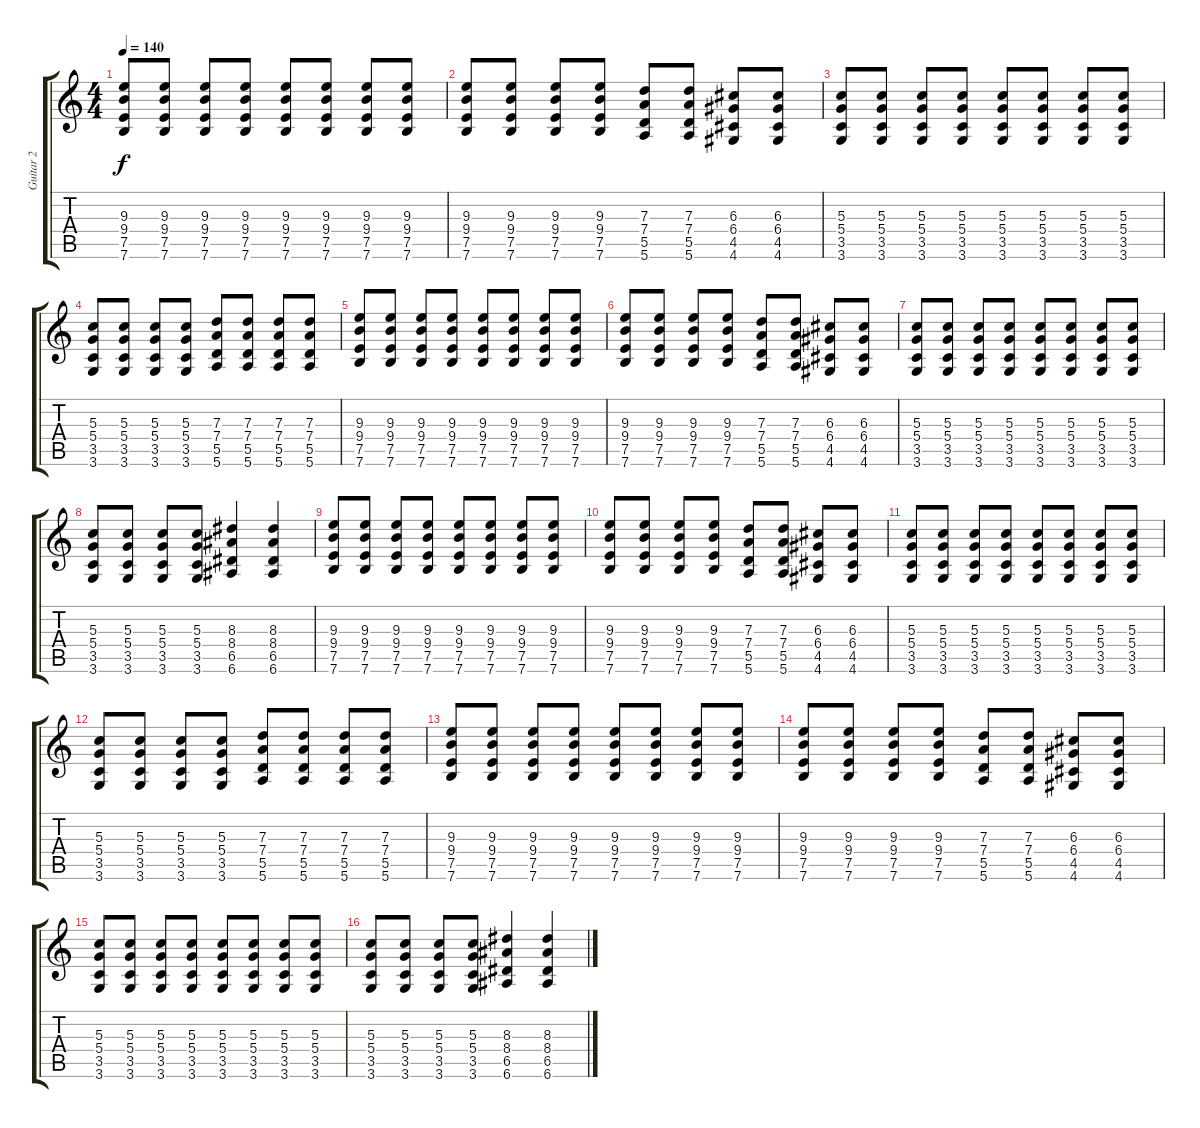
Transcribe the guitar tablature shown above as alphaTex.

\track ("Guitar 2" "Guitar 2") {instrument overdrivenguitar}
\staff {score tabs}
\tuning (E4 B3 G3 D3 A2 E2) {hide}
\ts (4 4)
\tempo 140
\clef g2
\ks c
(9.3 9.4 7.5 7.6).8{dy f instrument overdrivenguitar} (9.3 9.4 7.5 7.6).8 (9.3 9.4 7.5 7.6).8 (9.3 9.4 7.5 7.6).8 (9.3 9.4 7.5 7.6).8 (9.3 9.4 7.5 7.6).8 (9.3 9.4 7.5 7.6).8 (9.3 9.4 7.5 7.6).8 |
(9.3 9.4 7.5 7.6).8 (9.3 9.4 7.5 7.6).8 (9.3 9.4 7.5 7.6).8 (9.3 9.4 7.5 7.6).8 (7.3 7.4 5.5 5.6).8 (7.3 7.4 5.5 5.6).8 (6.3 6.4 4.5 4.6).8 (6.3 6.4 4.5 4.6).8 |
(5.3 5.4 3.5 3.6).8 (5.3 5.4 3.5 3.6).8 (5.3 5.4 3.5 3.6).8 (5.3 5.4 3.5 3.6).8 (5.3 5.4 3.5 3.6).8 (5.3 5.4 3.5 3.6).8 (5.3 5.4 3.5 3.6).8 (5.3 5.4 3.5 3.6).8 |
(5.3 5.4 3.5 3.6).8 (5.3 5.4 3.5 3.6).8 (5.3 5.4 3.5 3.6).8 (5.3 5.4 3.5 3.6).8 (7.3 7.4 5.5 5.6).8 (7.3 7.4 5.5 5.6).8 (7.3 7.4 5.5 5.6).8 (7.3 7.4 5.5 5.6).8 |
(9.3 9.4 7.5 7.6).8 (9.3 9.4 7.5 7.6).8 (9.3 9.4 7.5 7.6).8 (9.3 9.4 7.5 7.6).8 (9.3 9.4 7.5 7.6).8 (9.3 9.4 7.5 7.6).8 (9.3 9.4 7.5 7.6).8 (9.3 9.4 7.5 7.6).8 |
(9.3 9.4 7.5 7.6).8 (9.3 9.4 7.5 7.6).8 (9.3 9.4 7.5 7.6).8 (9.3 9.4 7.5 7.6).8 (7.3 7.4 5.5 5.6).8 (7.3 7.4 5.5 5.6).8 (6.3 6.4 4.5 4.6).8 (6.3 6.4 4.5 4.6).8 |
(5.3 5.4 3.5 3.6).8 (5.3 5.4 3.5 3.6).8 (5.3 5.4 3.5 3.6).8 (5.3 5.4 3.5 3.6).8 (5.3 5.4 3.5 3.6).8 (5.3 5.4 3.5 3.6).8 (5.3 5.4 3.5 3.6).8 (5.3 5.4 3.5 3.6).8 |
(5.3 5.4 3.5 3.6).8 (5.3 5.4 3.5 3.6).8 (5.3 5.4 3.5 3.6).8 (5.3 5.4 3.5 3.6).8 (8.3 8.4 6.5 6.6).4 (8.3 8.4 6.5 6.6).4 |
(9.3 9.4 7.5 7.6).8 (9.3 9.4 7.5 7.6).8 (9.3 9.4 7.5 7.6).8 (9.3 9.4 7.5 7.6).8 (9.3 9.4 7.5 7.6).8 (9.3 9.4 7.5 7.6).8 (9.3 9.4 7.5 7.6).8 (9.3 9.4 7.5 7.6).8 |
(9.3 9.4 7.5 7.6).8 (9.3 9.4 7.5 7.6).8 (9.3 9.4 7.5 7.6).8 (9.3 9.4 7.5 7.6).8 (7.3 7.4 5.5 5.6).8 (7.3 7.4 5.5 5.6).8 (6.3 6.4 4.5 4.6).8 (6.3 6.4 4.5 4.6).8 |
(5.3 5.4 3.5 3.6).8 (5.3 5.4 3.5 3.6).8 (5.3 5.4 3.5 3.6).8 (5.3 5.4 3.5 3.6).8 (5.3 5.4 3.5 3.6).8 (5.3 5.4 3.5 3.6).8 (5.3 5.4 3.5 3.6).8 (5.3 5.4 3.5 3.6).8 |
(5.3 5.4 3.5 3.6).8 (5.3 5.4 3.5 3.6).8 (5.3 5.4 3.5 3.6).8 (5.3 5.4 3.5 3.6).8 (7.3 7.4 5.5 5.6).8 (7.3 7.4 5.5 5.6).8 (7.3 7.4 5.5 5.6).8 (7.3 7.4 5.5 5.6).8 |
(9.3 9.4 7.5 7.6).8 (9.3 9.4 7.5 7.6).8 (9.3 9.4 7.5 7.6).8 (9.3 9.4 7.5 7.6).8 (9.3 9.4 7.5 7.6).8 (9.3 9.4 7.5 7.6).8 (9.3 9.4 7.5 7.6).8 (9.3 9.4 7.5 7.6).8 |
(9.3 9.4 7.5 7.6).8 (9.3 9.4 7.5 7.6).8 (9.3 9.4 7.5 7.6).8 (9.3 9.4 7.5 7.6).8 (7.3 7.4 5.5 5.6).8 (7.3 7.4 5.5 5.6).8 (6.3 6.4 4.5 4.6).8 (6.3 6.4 4.5 4.6).8 |
(5.3 5.4 3.5 3.6).8 (5.3 5.4 3.5 3.6).8 (5.3 5.4 3.5 3.6).8 (5.3 5.4 3.5 3.6).8 (5.3 5.4 3.5 3.6).8 (5.3 5.4 3.5 3.6).8 (5.3 5.4 3.5 3.6).8 (5.3 5.4 3.5 3.6).8 |
(5.3 5.4 3.5 3.6).8 (5.3 5.4 3.5 3.6).8 (5.3 5.4 3.5 3.6).8 (5.3 5.4 3.5 3.6).8 (8.3 8.4 6.5 6.6).4 (8.3 8.4 6.5 6.6).4
